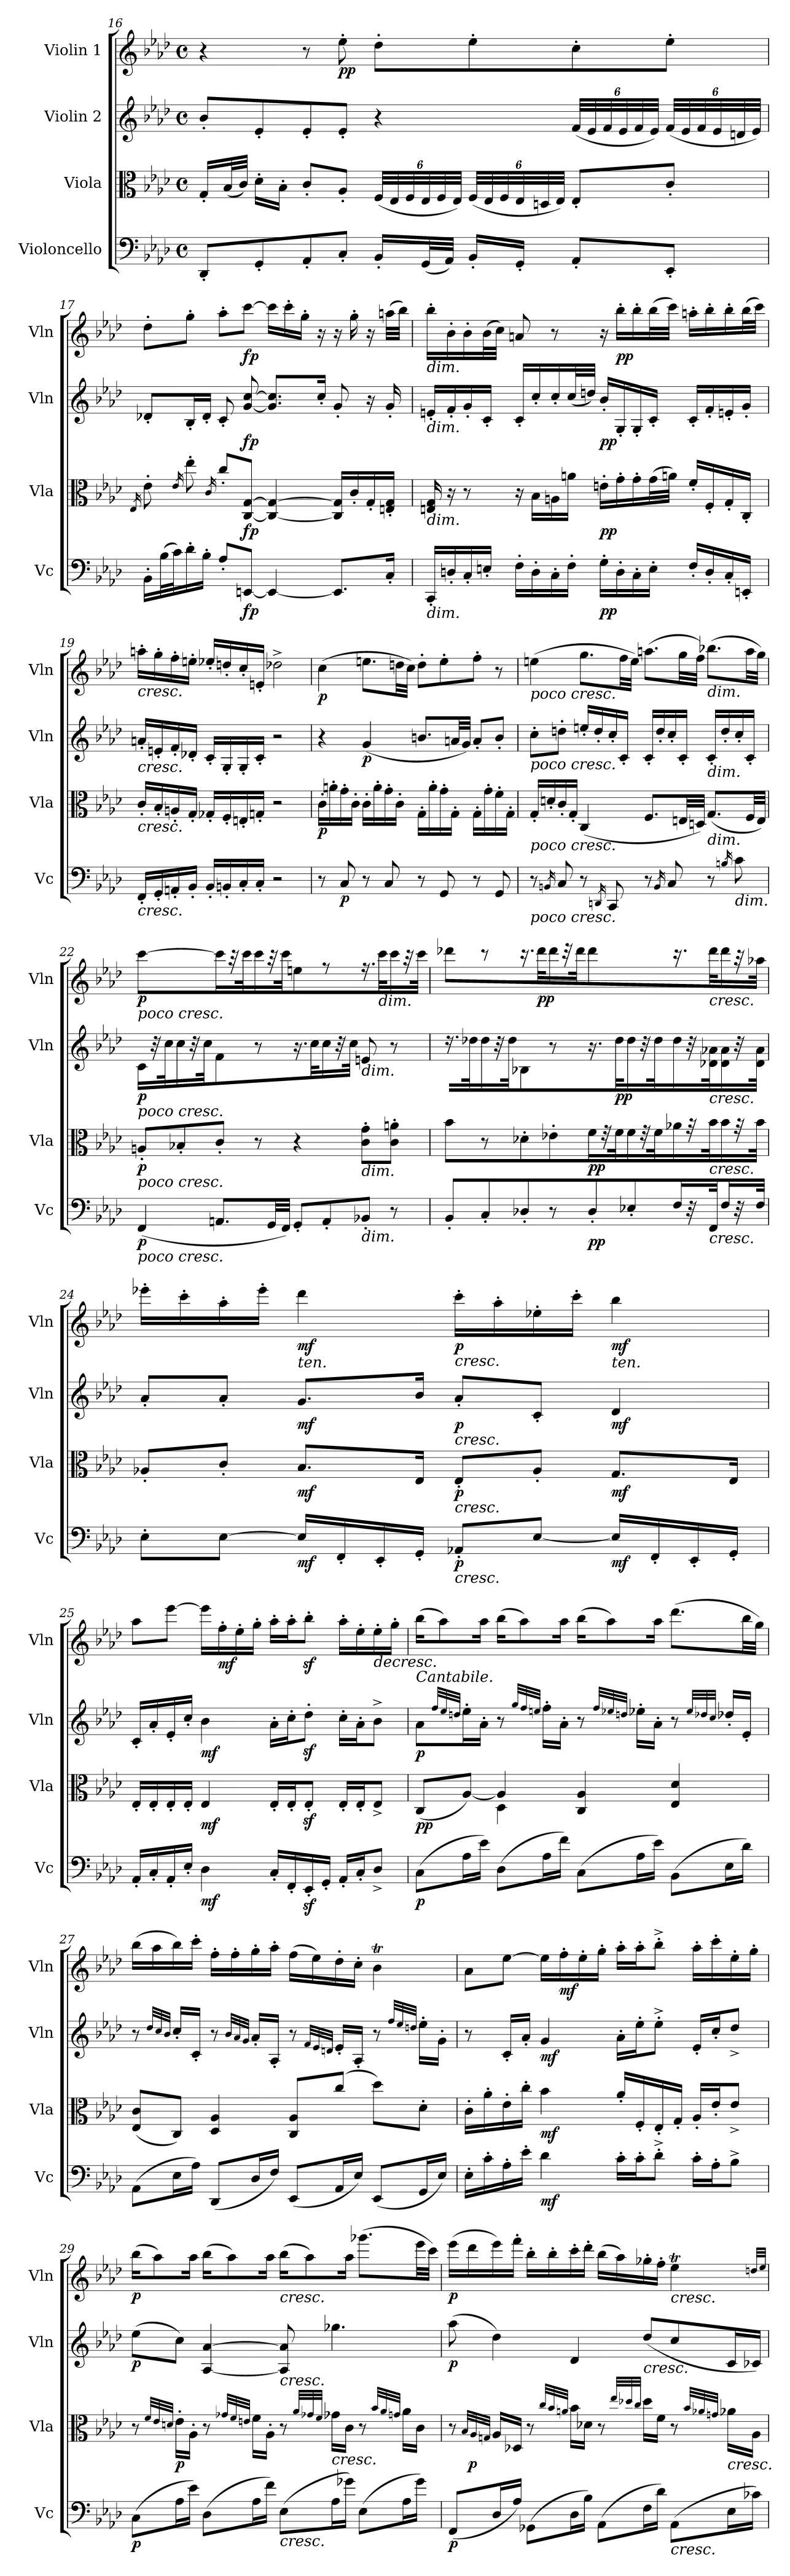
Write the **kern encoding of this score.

**kern	**dynam	**kern	**dynam	**kern	**dynam	**kern	**dynam
*part4	*part4	*part3	*part3	*part2	*part2	*part1	*part1
*staff4	*staff4	*staff3	*staff3	*staff2	*staff2	*staff1	*staff1
*I"Violoncello	*	*I"Viola	*	*I"Violin 2	*	*I"Violin 1	*
*I'Vc	*	*I'Vla	*	*I'Vln	*	*I'Vln	*
!!LO:LB:g=z
*clefF4	*	*clefC3	*	*clefG2	*	*clefG2	*
*k[b-e-a-d-]	*	*k[b-e-a-d-]	*	*k[b-e-a-d-]	*	*k[b-e-a-d-]	*
*M4/4	*	*M4/4	*	*M4/4	*	*M4/4	*
*met(c)	*	*met(c)	*	*met(c)	*	*met(c)	*
=16	=16	=16	=16	=16	=16	=16	=16
8DD-'/L	.	16G'/LL	.	8b-'/L	.	4r	.
.	.	(32B-/L	.	.	.	.	.
.	.	32c/JJJ)	.	.	.	.	.
8GG'/	.	16d-'\LL	.	8e-'/	.	.	.
.	.	16B-'\JJ	.	.	.	.	.
8AA-'/	.	8c'/L	.	8e-'/	.	8r	.
!	!	!	!	!	!	!	!LO:DY:b
8C'/J	.	8A-'/J	.	8e-'/J	.	8ee-'\	pp
*	*	*Xbrackettup	*	*	*	*	*
16BB-'/LL	.	(48F/LLL	.	4r	.	8dd-'\L	.
.	.	48E-/	.	.	.	.	.
.	.	48F/	.	.	.	.	.
(32GG/L	.	48E-/	.	.	.	.	.
.	.	48F/	.	.	.	.	.
32AA-/JJJ)	.	.	.	.	.	.	.
.	.	48E-/JJJ)	.	.	.	.	.
16BB-'/LL	.	(48F/LLL	.	.	.	8ee-'\	.
.	.	48E-/	.	.	.	.	.
.	.	48F/	.	.	.	.	.
16GG'/JJ	.	48E-/	.	.	.	.	.
.	.	48Dn/	.	.	.	.	.
.	.	48E-/JJJ)	.	.	.	.	.
*	*	*	*	*Xbrackettup	*	*	*
!	!	!	!	!	!LO:DY:b	!	!
!	!	!	!	!	!LO:DY:n=1:b	!	!
8AA-'/L	.	8E-'/L	.	(48f/LLL	other-dynamics pp	8cc'\	.
.	.	.	.	48e-/	.	.	.
.	.	.	.	48f/	.	.	.
.	.	.	.	48e-/	.	.	.
.	.	.	.	48f/	.	.	.
.	.	.	.	48e-/JJJ)	.	.	.
8EE-'/J	.	8c'/J	.	(48f/LLL	.	8ee-'\J	.
.	.	.	.	48e-/	.	.	.
.	.	.	.	48f/	.	.	.
.	.	.	.	48e-/	.	.	.
.	.	.	.	48dn/	.	.	.
.	.	.	.	48e-/JJJ)	.	.	.
!!LO:LB:g=z
=17	=17	=17	=17	=17	=17	=17	=17
.	.	16qE-/	.	.	.	.	.
16BB-'\LL	.	8e-'\	.	8d-X'/L	.	8dd-'\L	.
(32B-\L	.	.	.	.	.	.	.
32c\J)	.	.	.	.	.	.	.
.	.	16qe-/	.	.	.	.	.
16d-'\	.	8ee-'\	.	16B-'/L	.	8gg'\J	.
16B-'\JJ	.	.	.	16d-'/JJ	.	.	.
.	.	16qc/	.	.	.	.	.
8A-'/L	.	8cc'/L	.	8c'/	.	8aa-'\L	.
!	!LO:DY:b	!	!LO:DY:b	!	!LO:DY:b	!	!LO:DY:b
[8EEn/J	fp	[8C/ [8G/J	fp	[8g/ [8cc/	fp	[8ccc\J	fp
4EE/_	.	4C/_ 4G/_	.	8.g/] 8.cc/]L	.	16ccc\LL]	.
.	.	.	.	.	.	16ccc'\	.
.	.	.	.	.	.	16gg'\JJ	.
.	.	.	.	16cc'/Jk	.	16r	.
8.EE/L]	.	16C/] 16G/]LL	.	8g'/	.	16r	.
.	.	16c'/	.	.	.	16gg'\	.
.	.	16G'/	.	16r	.	16r	.
16C'/Jk	.	16En/' 16G/'JJ	.	16g'/	.	(32aan\LLL	.
.	.	.	.	.	.	32bb-\JJJ)	.
!!LO:LB:g=z
=18	=18	=18	=18	=18	=18	=18	=18
!	!	!	!	!	!	!LO:TX:b:i:t=dim.	!
!	!	!	!	!LO:TX:b:i:t=dim.	!	!	!
!	!	!LO:TX:b:i:t=dim.	!	!	!	!	!
!LO:TX:b:i:t=dim.	!	!	!	!	!	!	!
16CC'/LL	.	16En/ 16G/	.	16en'/LL	.	16bb-'\LL	.
16Dn'/	.	16r	.	16f'/	.	16b-'\	.
16C'/	.	8r	.	16g'/	.	16b-'\	.
16En'/JJ	.	.	.	16c'/JJ	.	(32b-\L	.
.	.	.	.	.	.	32cc\JJJ)	.
16F'\LL	.	16r	.	16c'/LL	.	8an/	.
16D'\	.	16B-\LL	.	16cc'/	.	.	.
16C'\	.	16An\	.	16cc'/	.	8r	.
16F'\JJ	.	16an\JJ	.	(32cc/L	.	.	.
.	.	.	.	32ddn/JJJ)	.	.	.
!	!LO:DY:b	!	!LO:DY:b	!	!LO:DY:b	!	!
16G'\LL	pp	16en'\LL	pp	16b-'/LL	pp	16r	.
!	!	!	!	!	!	!	!LO:DY:b
16D'\	.	16g'\	.	16G'/	.	16bb-'\LL	pp
16C'\	.	16g'\	.	16G'/	.	16bb-'\	.
16E'\JJ	.	(32g\L	.	16c'/JJ	.	(32bb-\L	.
.	.	32an\JJJ)	.	.	.	32ccc\JJJ)	.
16F'/LL	.	16f'/LL	.	16c'/LL	.	16aan'\LL	.
16D'/	.	16F'/	.	16f'/	.	16bb-'\	.
16C'/	.	16G'/	.	16en'/	.	16bb-'\	.
16EEn'/JJ	.	16C'/JJ	.	16g'/JJ	.	(32bb-\L	.
.	.	.	.	.	.	32ccc\JJJ)	.
=19	=19	=19	=19	=19	=19	=19	=19
!	!	!	!	!	!	!LO:TX:b:i:t=cresc.	!
!	!	!	!	!LO:TX:b:i:t=cresc.	!	!	!
!	!	!LO:TX:b:i:t=cresc.	!	!	!	!	!
!LO:TX:b:i:t=cresc.	!	!	!	!	!	!	!
16FF'/LL	.	16c'/LL	.	16an'/LL	.	16aan'\LL	.
16GG'/	.	16B-'/	.	16en'/	.	16gg'\	.
16AAn'/	.	16An'/	.	16f'/	.	16ff'\	.
16BB-'/JJ	.	16G'/JJ	.	16d-X'/JJ	.	16een'\JJ	.
16BB-'/LL	.	16G-X'/LL	.	16c'/LL	.	16ee-X'/LL	.
16BBn'/	.	16F'/	.	16G'/	.	16ddn'/	.
16C'/	.	16En'/	.	16G'/	.	16cc'/	.
16C'/JJ	.	16Gn'/JJ	.	16c'/JJ	.	16en'/JJ	.
2r	.	2r	.	2r	.	2dd-X^\	.
!!LO:PB:g=z
=20	=20	=20	=20	=20	=20	=20	=20
!	!	!	!LO:DY:b	!	!	!	!LO:DY:b
8r	.	16c'\LL	p	4r	.	(4cc\	p
.	.	16an'\	.	.	.	.	.
!	!LO:DY:b	!	!	!	!	!	!
8C/	p	16g'\	.	.	.	.	.
.	.	16c'\JJ	.	.	.	.	.
!	!	!	!	!	!LO:DY:b	!	!
8r	.	16c'\LL	.	(4g/	p	8.een\L	.
.	.	16a'\	.	.	.	.	.
8C/	.	16g'\	.	.	.	.	.
.	.	16c'\JJ	.	.	.	32ddn\LL	.
.	.	.	.	.	.	32cc\JJJ)	.
8r	.	16G'\LL	.	8.bn/L	.	8dd'\L	.
.	.	16a'\	.	.	.	.	.
8GG/	.	16g'\	.	.	.	8ee'\	.
.	.	16G'\JJ	.	32an/LL	.	.	.
.	.	.	.	32g/JJJ)	.	.	.
8r	.	16G'\LL	.	8a'/L	.	8ff'\J	.
.	.	16g'\	.	.	.	.	.
8GG/	.	16f'\	.	8b'/J	.	8r	.
.	.	16G'\JJ	.	.	.	.	.
!!LO:LB:g=z
=21	=21	=21	=21	=21	=21	=21	=21
!	!	!	!	!	!	!LO:TX:b:i:t=poco cresc.	!
!	!	!	!	!LO:TX:b:i:t=poco cresc.	!	!	!
!	!	!LO:TX:b:i:t=poco cresc.	!	!	!	!	!
!LO:TX:b:i:t=poco cresc.	!	!	!	!	!	!	!
8r	.	16G'/LL	.	8cc'\L	.	(4een\	.
.	.	16dn'/	.	.	.	.	.
16qBBn/	.	.	.	.	.	.	.
8C/	.	16c'/	.	8ddn'\J	.	.	.
.	.	16G'/JJ	.	.	.	.	.
8r	.	(4C/	.	16een'/LL	.	8.gg\L	.
.	.	.	.	16dd'/	.	.	.
16qDDn/	.	.	.	.	.	.	.
8CC/	.	.	.	16cc'/	.	.	.
.	.	.	.	16c'/JJ	.	32ff\LL	.
.	.	.	.	.	.	32ee\JJJ)	.
8r	.	8.F/L	.	16c'/LL	.	(8.aan\L	.
.	.	.	.	16dd'/	.	.	.
16qBB/	.	.	.	.	.	.	.
8C/	.	.	.	16cc'/	.	.	.
.	.	32En/LL	.	16c'/JJ	.	32gg\LL	.
.	.	32Dn/JJJ)	.	.	.	32ff\JJJ)	.
!	!	!	!	!	!	!LO:TX:b:i:t=dim.	!
!	!	!	!	!LO:TX:b:i:t=dim.	!	!	!
!	!	!LO:TX:b:i:t=dim.	!	!	!	!	!
8r	.	(8.G/L	.	16c'/LL	.	(8.bb-X\L	.
.	.	.	.	16dd'/	.	.	.
16qBn/	.	.	.	.	.	.	.
!LO:TX:b:i:t=dim.	!	!	!	!	!	!	!
8c\	.	.	.	16cc'/	.	.	.
.	.	32F/LL	.	16c'/JJ	.	32aa\LL	.
.	.	32E/JJJ)	.	.	.	32gg\JJJ)	.
!!LO:LB:g=z
=22	=22	=22	=22	=22	=22	=22	=22
!	!	!	!	!	!	!LO:TX:b:i:t=poco cresc.	!
!	!	!	!	!LO:TX:b:i:t=poco cresc.	!	!	!
!	!	!LO:TX:b:i:t=poco cresc.	!	!	!	!	!
!LO:TX:b:i:t=poco cresc.	!	!	!	!	!	!	!
!	!LO:DY:b	!	!LO:DY:b	!	!LO:DY:b	!	!LO:DY:b
(4FF/	p	8An'/L	p	16c/LL	p	[4ccc\	p
.	.	.	.	32r	.	.	.
.	.	.	.	32cc/JJJ	.	.	.
.	.	8B-X'/	.	16cc\LL	.	.	.
.	.	.	.	32r	.	.	.
.	.	.	.	32cc\JJJ	.	.	.
8.AAn/L	.	8c'/J	.	8f/	.	16ccc\LL]	.
.	.	.	.	.	.	32r	.
.	.	.	.	.	.	32ccc\J	.
.	.	8r	.	8r	.	16ccc\	.
32GG/LL	.	.	.	.	.	32r	.
32FF/JJJ)	.	.	.	.	.	32ccc\JJJ	.
8GG'/L	.	4r	.	16.r	.	8een\	.
.	.	.	.	32cc\KLL	.	.	.
8AA'/	.	.	.	16cc\	.	8r	.
.	.	.	.	32r	.	.	.
.	.	.	.	32cc\JJJ	.	.	.
!	!	!	!	!LO:TX:b:i:t=dim.	!	!	!
!	!	!LO:TX:b:i:t=dim.	!	!	!	!	!
!LO:TX:b:i:t=dim.	!	!	!	!	!	!	!
8BB-X'/J	.	8c\' 8g\'L	.	8en/	.	16.r	.
!	!	!	!	!	!	!LO:TX:b:i:t=dim.	!
.	.	.	.	.	.	32ccc\KLL	.
8r	.	8c\' 8an\'J	.	8r	.	16ccc\	.
.	.	.	.	.	.	32r	.
.	.	.	.	.	.	32ccc\JJJ	.
!!LO:LB:g=z
=23	=23	=23	=23	=23	=23	=23	=23
8BB-'/L	.	8b-\	.	16.r	.	8ddd-X\	.
.	.	.	.	32dd-X\KLL	.	.	.
8C'/	.	8r	.	16dd-\	.	8r	.
.	.	.	.	32r	.	.	.
.	.	.	.	32dd-\JJJ	.	.	.
8D-X'/J	.	8d-X'\L	.	8B-X/	.	16.r	.
!	!	!	!	!	!	!	!LO:DY:b
.	.	.	.	.	.	32ddd-\KLL	pp
8r	.	8e-X'\J	.	8r	.	16ddd-\	.
.	.	.	.	.	.	32r	.
.	.	.	.	.	.	32ddd-\JJJ	.
!	!LO:DY:b	!	!LO:DY:b	!	!	!	!
8D-'\L	pp	16f\LL	pp	16.r	.	4ddd-\	.
.	.	32r	.	.	.	.	.
!	!	!	!	!	!LO:DY:b	!	!
.	.	32f\J	.	32dd-\KLL	pp	.	.
8E-X'\J	.	16f\	.	16dd-\	.	.	.
.	.	32r	.	32r	.	.	.
.	.	32f\JJJ	.	32dd-\JJJ	.	.	.
16F/LL	.	16a-X\LL	.	16dd-\	.	16.r	.
32r	.	32r	.	32r	.	.	.
!	!	!	!	!	!	!LO:TX:b:i:t=cresc.	!
!	!	!	!	!LO:TX:b:i:t=cresc.	!	!	!
!	!	!LO:TX:b:i:t=cresc.	!	!	!	!	!
!LO:TX:b:i:t=cresc.	!	!	!	!	!	!	!
32FF/JJJ	.	32b-\J	.	32d-X/ 32a-X/KLL	.	32ddd-\KLL	.
16F\LL	.	16b-\	.	16d-/ 16a-/	.	16ddd-\	.
32r	.	32r	.	32r	.	32r	.
32F\JJJ	.	32b-\JJJ	.	32d-/ 32a-/JJJ	.	32aa-X\JJJ	.
=24	=24	=24	=24	=24	=24	=24	=24
!	!LO:DY:b	!	!	!	!	!	!
!	!LO:DY:n=1:b	!	!LO:DY:b	!	!	!	!
!	!	!	!LO:DY:n=1:b	!	!LO:DY:b	!	!
!	!	!	!	!	!LO:DY:n=1:b	!	!LO:DY:b
!	!	!	!	!	!	!	!LO:DY:n=1:b
8E-'\L	other-dynamics f	8A-X'/L	other-dynamics f	8a-'/L	other-dynamics f	16eee-X'\LL	other-dynamics f
.	.	.	.	.	.	16ccc'\	.
[8E-\J	.	8c'/J	.	8a-'/J	.	16aa-'\	.
.	.	.	.	.	.	16eee-'\JJ	.
!	!	!	!	!	!	!LO:TX:b:i:t=ten.	!
!	!LO:DY:n=2:b	!	!LO:DY:n=2:b	!	!LO:DY:n=2:b	!	!LO:DY:n=2:b
16E-/LL]	mf	8.B-/L	mf	8.g/L	mf	4ddd-\	mf
16FF'/	.	.	.	.	.	.	.
16EE-'/	.	.	.	.	.	.	.
16GG'/JJ	.	16E-/Jk	.	16b-/Jk	.	.	.
!	!	!	!	!	!	!LO:TX:b:i:t=cresc.	!
!	!	!	!	!LO:TX:b:i:t=cresc.	!	!	!
!	!	!LO:TX:b:i:t=cresc.	!	!	!	!	!
!LO:TX:b:i:t=cresc.	!	!	!	!	!	!	!
!	!LO:DY:n=3:b	!	!LO:DY:n=3:b	!	!LO:DY:n=3:b	!	!LO:DY:n=3:b
8AA-X'/L	p	8E-'/L	p	8a-'/L	p	16ccc'\LL	p
.	.	.	.	.	.	16aa-'\	.
[8E-/J	.	8A-'/J	.	8c'/J	.	16ee-X'\	.
.	.	.	.	.	.	16ccc'\JJ	.
!	!	!	!	!	!	!LO:TX:b:i:t=ten.	!
!	!LO:DY:n=4:b	!	!LO:DY:n=4:b	!	!LO:DY:n=4:b	!	!LO:DY:n=4:b
16E-/LL]	mf	8.G/L	mf	4d-/	mf	4bb-\	mf
16FF'/	.	.	.	.	.	.	.
16EE-'/	.	.	.	.	.	.	.
16GG'/JJ	.	16E-/Jk	.	.	.	.	.
!!LO:PB:g=z
=25	=25	=25	=25	=25	=25	=25	=25
!	!LO:DY:b	!	!	!	!	!	!
!	!LO:DY:n=1:b	!	!LO:DY:b	!	!	!	!
!	!	!	!LO:DY:n=1:b	!	!LO:DY:b	!	!
!	!	!	!	!	!LO:DY:n=1:b	!	!LO:DY:b
!	!	!	!	!	!	!	!LO:DY:n=1:b
16AA-'/LL	other-dynamics f	16E-'/LL	other-dynamics f	16c'/LL	other-dynamics f	8aa-\L	other-dynamics f
16C'/	.	16E-'/	.	16a-'/	.	.	.
16AA-'/	.	16E-'/	.	16e-'/	.	[8eee-\J	.
16E-'/JJ	.	16E-'/JJ	.	16cc'/JJ	.	.	.
!	!LO:DY:n=2:b	!	!LO:DY:n=2:b	!	!LO:DY:n=2:b	!	!
4D-\	mf	4E-/	mf	4b-\	mf	16eee-\LL]	.
!	!	!	!	!	!	!	!LO:DY:n=2:b
.	.	.	.	.	.	16ff'\	mf
.	.	.	.	.	.	16ee-'\	.
.	.	.	.	.	.	16gg'\JJ	.
16C'/LL	.	16E-'/LL	.	16a-'\LL	.	16aa-'\LL	.
16FF'/	.	16E-'/J	.	16cc'\J	.	16aa-'\J	.
16EE-z<'/	.	8E-z<'/J	.	8dd-z<'\J	.	8bb-z<'\J	.
16GG'/JJ	.	.	.	.	.	.	.
16AA-'/LL	.	16E-'/LL	.	16cc'\LL	.	16aa-'\LL	.
16C'/J	.	16E-'/J	.	16a-'\J	.	16ee-'\	.
!	!	!	!	!	!	!	!LO:HP:b
8D-^/J	.	8E-^/J	.	8b-^\J	.	16ee-'\	>
.	.	.	.	.	.	16gg'\JJ	.
=26	=26	=26	=26	=26	=26	=26	=26
*	*	*^	*	*	*	*	*
!	!	!	!	!	!	!	!LO:TX:b:i:t=Cantabile.	!
!	!LO:DY:b	!	!	!LO:DY:b	!	!	!	!
!	!	!	!	!LO:DY:n=1:b	!	!LO:DY:b	!	!LO:DY:b
!	!	!	!	!	!	!	!	!LO:DY:n=1:b
(8C\L	p	(8C/L	4ryy	p p	8a-\L	p	(16bb-\KL	p other-dynamics
.	.	.	.	.	.	.	8aa-\)	.
.	.	.	.	.	32qff/LLL	.	.	.
.	.	.	.	.	32qee-/	.	.	.
.	.	.	.	.	32qddn/JJJ	.	.	.
16A-\L	.	[8A-/J)	.	.	16ee-'\L	.	.	.
16e-\JJ)	.	.	.	.	16a-'\JJ	.	16aa-\Jk	.
(8D-\L	.	4A-/]	4D-\	.	8r	.	(16bb-\KL	.
.	.	.	.	.	.	.	8aa-\)	.
.	.	.	.	.	32qgg/LLL	.	.	.
.	.	.	.	.	32qff/	.	.	.
.	.	.	.	.	32qeen/JJJ	.	.	.
16A-\L	.	.	.	.	16ff'\LL	.	.	.
16f\JJ)	.	.	.	.	16a-'\JJ	.	16aa-\Jk	.
(8C\L	.	4C/ 4A-/	2ryy	.	8r	.	(16bb-\KL	.
.	.	.	.	.	.	.	8aa-\)	.
.	.	.	.	.	32qff/LLL	.	.	.
.	.	.	.	.	32qee-X/	.	.	.
.	.	.	.	.	32qddn/JJJ	.	.	.
16A-\L	.	.	.	.	16ee-'\LL	.	.	.
16e-\JJ)	.	.	.	.	16a-'\JJ	.	16aa-\Jk	.
(8BB-\L	.	4E-/ 4d-/	.	.	8r	.	(8.ddd-\L	.
.	.	.	.	.	32qee-/LLL	.	.	.
.	.	.	.	.	32qdd-X/	.	.	.
.	.	.	.	.	32qcc/JJJ	.	.	.
16E-\L	.	.	.	.	16dd-'/LL	.	.	.
16d-\JJ)	.	.	.	.	16e-'/JJ	.	32bb-\LL	.
.	.	.	.	.	.	.	32gg\JJJ)	.
*	*	*v	*v	*	*	*	*	*
!!LO:LB:g=z
=27	=27	=27	=27	=27	=27	=27	=27
(8AA-\L	.	(8E-/ 8c/L	.	8r	.	(16bb-\LL	.
.	.	.	.	.	.	16aa-\	.
.	.	.	.	32qdd-/LLL	.	.	.
.	.	.	.	32qcc/	.	.	.
.	.	.	.	32qb-/JJJ	.	.	.
16E-\L	.	8C/J)	.	16cc'/LL	.	16bb-\)	.
16A-\JJ)	.	.	.	16c'/JJ	.	16ccc'\JJ	.
(8DD-/L	.	4D-/ 4A-/	.	8r	.	16ff'\LL	.
.	.	.	.	.	.	16ff'\	.
.	.	.	.	32qb-/LLL	.	.	.
.	.	.	.	32qa-/	.	.	.
.	.	.	.	32qg/JJJ	.	.	.
16D-/L	.	.	.	16a-'/LL	.	16gg'\	.
16F/JJ)	.	.	.	16A-'/JJ	.	16aa-'\JJ	.
(8EE-/L	.	8C/ 8A-/L	.	8r	.	(16ff\LL	.
.	.	.	.	.	.	16ee-\)	.
.	.	.	.	32qf/LLL	.	.	.
.	.	.	.	32qe-/	.	.	.
.	.	.	.	32qdn/JJJ	.	.	.
16AA-/L	.	(8cc/J	.	16e-'/LL	.	16dd-'\	.
16E-/JJ)	.	.	.	16A-'/JJ	.	16cc'\JJ	.
(8EE-/L	.	8dd-\L)	.	8r	.	4b-T\	.
.	.	.	.	32qff/LLL	.	.	.
.	.	.	.	32qee-/	.	.	.
.	.	.	.	32qddn/JJJ	.	.	.
16GG/L	.	8d-'\J	.	16ee-'\LL	.	.	.
16E-/JJ)	.	.	.	16g'\JJ	.	.	.
=28	=28	=28	=28	=28	=28	=28	=28
!	!LO:DY:b	!	!	!	!	!	!
!	!LO:DY:n=1:b	!	!LO:DY:b	!	!	!	!
!	!	!	!LO:DY:n=1:b	!	!	!	!LO:DY:b
!	!	!	!	!	!	!	!LO:DY:n=1:b
16E-'\LL	other-dynamics f	16c'\LL	other-dynamics f	8r	.	8a-\L	other-dynamics f
16c'\	.	16a-'\	.	.	.	.	.
!	!	!	!	!	!LO:DY:b	!	!
!	!	!	!	!	!LO:DY:n=1:b	!	!
16A-'\	.	16e-'\	.	16c'/LL	other-dynamics f	[8ee-\J	.
16e-'\JJ	.	16cc'\JJ	.	16a-'/JJ	.	.	.
!	!LO:DY:n=2:b	!	!LO:DY:n=2:b	!	!LO:DY:n=2:b	!	!
4d-\	mf	4b-\	mf	4g/	mf	16ee-\LL]	.
!	!	!	!	!	!	!	!LO:DY:n=2:b
.	.	.	.	.	.	16ff'\	mf
.	.	.	.	.	.	16ee-'\	.
.	.	.	.	.	.	16gg'\JJ	.
16c'\LL	.	16a-'/LL	.	16a-'\LL	.	16aa-'\LL	.
16c'\J	.	16F'/	.	16ee-'\J	.	16aa-'\J	.
8d-'^\J	.	16E-'/	.	8ee-'^\J	.	8bb-'^\J	.
.	.	16G'/JJ	.	.	.	.	.
16c'\LL	.	16A-'/LL	.	16e-'/LL	.	16aa-'\LL	.
16A-'\J	.	16e-'/J	.	16cc'/J	.	16ccc'\	.
8B-^\J	.	8e-^/J	.	8dd-^/J	.	16ee-'\	.
.	.	.	.	.	.	16gg'\JJ	]
!!LO:LB:g=z
=29	=29	=29	=29	=29	=29	=29	=29
!	!LO:DY:b	!	!	!	!LO:DY:b	!	!LO:DY:b
(8C\L	p	8r	.	(8ee-\L	p	(16bb-\KL	p
.	.	.	.	.	.	8aa-\)	.
.	.	32qf/LLL	.	.	.	.	.
.	.	32qe-/	.	.	.	.	.
.	.	32qdn/JJJ	.	.	.	.	.
!	!	!	!LO:DY:b	!	!	!	!
16A-\L	.	16e-'\LL	p	8cc\J)	.	.	.
16e-\JJ)	.	16A-'\JJ	.	.	.	16aa-\Jk	.
(8D-\L	.	8r	.	[4A-/ [4a-/	.	(16bb-\KL	.
.	.	.	.	.	.	8aa-\)	.
.	.	32qg-X/LLL	.	.	.	.	.
.	.	32qf/	.	.	.	.	.
.	.	32qen/JJJ	.	.	.	.	.
16A-\L	.	16f\LL	.	.	.	.	.
16f\JJ)	.	16A-'\JJ	.	.	.	16aa-\Jk	.
!	!	!	!	!	!	!LO:TX:b:i:t=cresc.	!
!	!	!	!	!LO:TX:b:i:t=cresc.	!	!	!
!LO:TX:b:i:t=cresc.	!	!	!	!	!	!	!
(8E-\L	.	8r	.	8A-/] 8a-/]	.	(16bb-\KL	.
.	.	.	.	.	.	8aa-\)	.
.	.	32qa-/LLL	.	.	.	.	.
.	.	32qg-X/	.	.	.	.	.
.	.	32qf/JJJ	.	.	.	.	.
!	!	!LO:TX:b:i:t=cresc.	!	!	!	!	!
16A-\L	.	16g-\LL	.	4.gg-X\	.	.	.
16g-X\JJ)	.	16c\JJ	.	.	.	16aa-\Jk	.
(8E-\L	.	8r	.	.	.	(8.ggg-X\L	.
.	.	32qb-/LLL	.	.	.	.	.
.	.	32qa-/	.	.	.	.	.
.	.	32qgn/JJJ	.	.	.	.	.
16A-\L	.	16a-\LL	.	.	.	.	.
16g-\JJ)	.	16c\JJ	.	.	.	32eee-\LL	.
.	.	.	.	.	.	32ccc\JJJ)	.
=30	=30	=30	=30	=30	=30	=30	=30
*	*	*^	*	*	*	*	*
!	!LO:DY:b	!	!	!	!	!LO:DY:b	!	!LO:DY:b
(8FF/L	p	8r	16ryy	.	(8aa-\	p	(16eee-\LL	p
!	!	!	!	!LO:DY:b	!	!	!	!
.	.	.	32ryy	p	.	.	16ddd-\	.
.	.	.	32ryy	.	.	.	.	.
.	.	32qB-/LLL	.	.	.	.	.	.
.	.	32qA-/	.	.	.	.	.	.
.	.	32qGn/JJJ	.	.	.	.	.	.
16D-/L	.	16A-/LL	8ryy	.	4dd-\)	.	16eee-\)	.
16A-/JJ)	.	16D-X/JJ	.	.	.	.	16fff'\JJ	.
(8GG-X\L	.	8r	4ryy	.	.	.	16bb-'\LL	.
.	.	.	.	.	.	.	16bb-'\	.
.	.	32qcc/LLL	.	.	.	.	.	.
.	.	32qb-/	.	.	.	.	.	.
.	.	32qan/JJJ	.	.	.	.	.	.
16D-\L	.	16b-\LL	.	.	4d-/	.	16ccc'\	.
16B-\JJ)	.	16d-X\JJ	.	.	.	.	16ddd-'\JJ	.
(8AA-\L	.	8r	2ryy	.	.	.	(16bb-\LL	.
.	.	.	.	.	.	.	16aa-\)	.
.	.	32qee-/LLL	.	.	.	.	.	.
.	.	32qdd-X/	.	.	.	.	.	.
.	.	32qcc/JJJ	.	.	.	.	.	.
!	!	!	!	!	!LO:TX:b:i:t=cresc.	!	!	!
16F\L	.	16dd-\LL	.	.	(8dd-/L	.	16gg-X'\	.
16d-\JJ)	.	16f\JJ	.	.	.	.	16ff'\JJ	.
!	!	!	!	!	!	!	!LO:TX:b:i:t=cresc.	!
!LO:TX:b:i:t=cresc.	!	!	!	!	!	!	!	!
(8AA-\L	.	8r	.	.	8cc/	.	4ee-T\	.
.	.	32qb-/LLL	.	.	.	.	.	.
.	.	32qa-X/	.	.	.	.	.	.
.	.	32qgn/JJJ	.	.	.	.	.	.
!	!	!LO:TX:b:i:t=cresc.	!	!	!	!	!	!
16E-\L	.	16a-\LL	.	.	16c/L	.	.	.
16c-X\JJ)	.	16A-\JJ	.	.	16c-X/JJ)	.	.	.
*	*	*v	*v	*	*	*	*	*
.	.	.	.	.	.	32qddn/LLL	.
.	.	.	.	.	.	32qee-/JJJ	.
=	=	=	=	=	=	=	=
*-	*-	*-	*-	*-	*-	*-	*-
